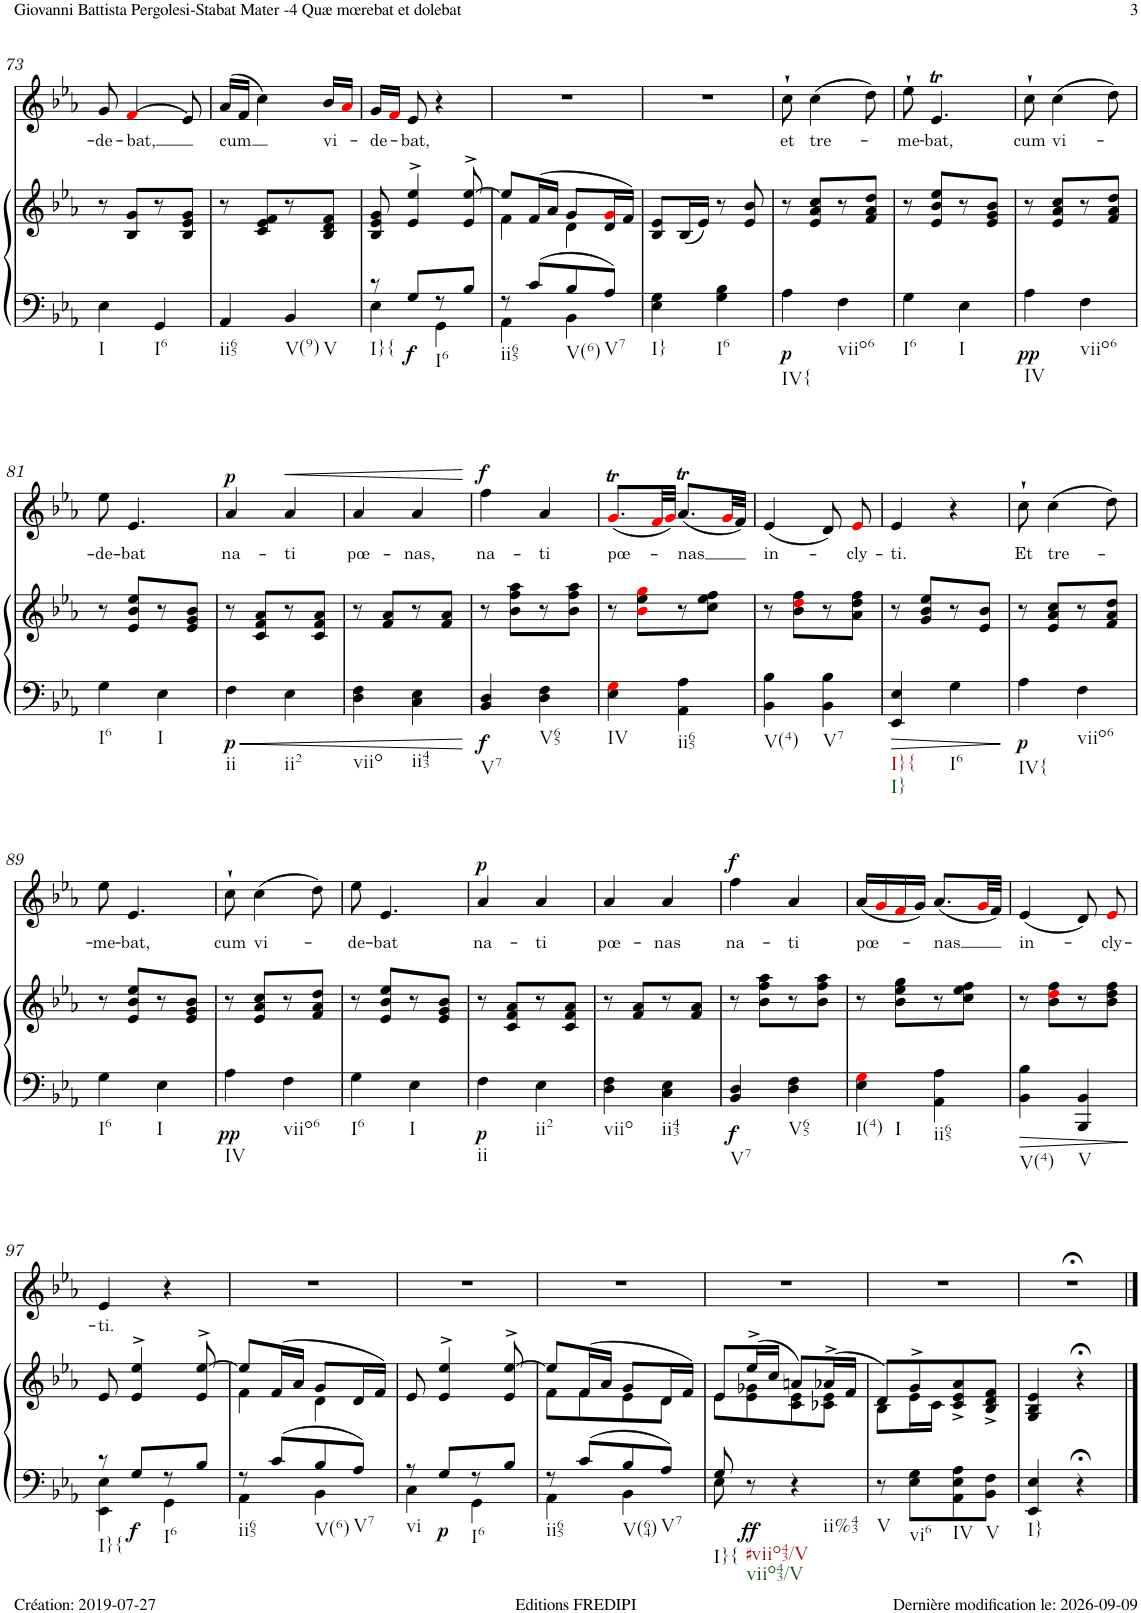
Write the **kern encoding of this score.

**kern	**kern	**dynam	**kern	**text	**dynam
*part2	*part2	*part2	*part1	*part1	*part1
*staff3	*staff2	*staff2/3	*staff1	*staff1	*staff1
*I"Violino I/II Viola Violoncello Contrabasso e organo	*	*	*I"Alto	*	*
!!LO:PB:g=z
*clefF4	*clefG2	*	*clefG2	*	*
*k[b-e-a-]	*k[b-e-a-]	*	*k[b-e-a-]	*	*
*M2/4	*M2/4	*	*M2/4	*	*
=73	=73	=73	=73	=73	=73
!LO:TX:b:t=I	!	!	!	!	!
!	!	!	!	!LO:LY:b	!
4E-\	8r	.	8g/	-de-	.
!	!	!	!	!LO:LY:b	!
.	8B-/ 8g/L	.	(>4fi/	-bat,	.
!LO:TX:b:t=I6	!	!	!	!	!
4GG/	8r	.	.	.	.
.	8B-/ 8e-/ 8g/J	.	8e-/)	.	.
=74	=74	=74	=74	=74	=74
!LO:TX:b:t=ii65	!	!	!	!	!
!	!	!	!	!LO:LY:b	!
4AA-/	8r	.	(>16a-/LL	cum	.
.	.	.	16f/JJ	.	.
.	8c/ 8e-/ 8f/L	.	4cc\)	.	.
!LO:TX:b:t=V(9)	!	!	!	!	!
!LO:TX:b:t=V	!	!	!	!	!
4BB-/	8r	.	.	.	.
!	!	!	!	!LO:LY:b	!
.	8B-/ 8d/ 8f/J	.	16b-/LL	vi-	.
.	.	.	16a-i/JJ	.	.
=75	=75	=75	=75	=75	=75
*^	*	*	*	*	*
!LO:TX:b:t=I}{	!	!	!	!	!	!
!	!	!	!	!	!LO:LY:b	!
8r	4E-\	8B-/ 8e-/ 8g/	.	16g/LL	-de-	.
.	.	.	.	16fi/JJ	.	.
!	!	!	!LO:DY:b=2	!	!LO:LY:b	!
8G/L	.	4e-/^> 4ee-/^>	f	8e-/	-bat,	.
!LO:TX:b:t=I6	!	!	!	!	!	!
8r	4GG\	.	.	4r	.	.
8B-/J	.	8e-/^> [>8ee-/^>	.	.	.	.
=76	=76	=76	=76	=76	=76	=76
*	*	*^	*	*	*	*
!LO:TX:b:t=ii65	!	!	!	!	!	!	!
8r	4AA-\	8ee-/L]	4f\	.	2r	.	.
8c/L	.	(>16f/L	.	.	.	.	.
.	.	16a-/JJ	.	.	.	.	.
!LO:TX:b:t=V(6)	!	!	!	!	!	!	!
8B-/	4BB-\	8g/L	4d\	.	.	.	.
!LO:TX:b:t=V7	!	!	!	!	!	!	!
8A-/J	.	16d/ 16gi/L	.	.	.	.	.
.	.	16f/JJ)	.	.	.	.	.
*v	*v	*	*	*	*	*	*
*	*v	*v	*	*	*	*
=77	=77	=77	=77	=77	=77
!LO:TX:b:t=I}	!	!	!	!	!
4E-\ 4G\	8B-/ 8e-/L	.	2r	.	.
.	(16B-/L	.	.	.	.
.	16e-/JJ)	.	.	.	.
!LO:TX:b:t=I6	!	!	!	!	!
4G\ 4B-\	8r	.	.	.	.
.	8e-/ 8b-/	.	.	.	.
=78	=78	=78	=78	=78	=78
!LO:TX:b:t=IV{	!	!	!	!	!
!	!	!LO:DY:b=2	!	!LO:LY:b	!
4A-\	8r	p	8cc`\	et	.
!	!	!	!	!LO:LY:b	!
.	8e-/ 8a-/ 8cc/L	.	(>4cc\	tre-	.
!LO:TX:b:t=viio6	!	!	!	!	!
4F\	8r	.	.	.	.
.	8f/ 8a-/ 8dd/J	.	8dd\)	.	.
=79	=79	=79	=79	=79	=79
!LO:TX:b:t=I6	!	!	!	!	!
!	!	!	!	!LO:LY:b	!
4G\	8r	.	8ee-`\	-me-	.
!	!	!	!	!LO:LY:b	!
.	8e-/ 8b-/ 8ee-/L	.	4.e-T/	-bat,	.
!LO:TX:b:t=I	!	!	!	!	!
4E-\	8r	.	.	.	.
.	8e-/ 8g/ 8b-/J	.	.	.	.
=80	=80	=80	=80	=80	=80
!LO:TX:b:t=IV	!	!	!	!	!
!	!	!LO:DY:b=2	!	!LO:LY:b	!
4A-\	8r	pp	8cc`\	cum	.
!	!	!	!	!LO:LY:b	!
.	8e-/ 8a-/ 8cc/L	.	(>4cc\	vi-	.
!LO:TX:b:t=viio6	!	!	!	!	!
4F\	8r	.	.	.	.
.	8f/ 8a-/ 8dd/J	.	8dd\)	.	.
!!LO:LB:g=z
=81	=81	=81	=81	=81	=81
!LO:TX:b:t=I6	!	!	!	!	!
!	!	!	!	!LO:LY:b	!
4G\	8r	.	8ee-\	-de-	.
!	!	!	!	!LO:LY:b	!
.	8e-/ 8b-/ 8ee-/L	.	4.e-/	-bat	.
!LO:TX:b:t=I	!	!	!	!	!
4E-\	8r	.	.	.	.
.	8e-/ 8g/ 8b-/J	.	.	.	.
=82	=82	=82	=82	=82	=82
!LO:TX:b:t=ii	!	!	!	!	!
!	!	!LO:DY:b=2	!	!LO:LY:b	!LO:DY:a
4F\	8r	p	4a-/	na-	p
.	8c/ 8f/ 8a-/L	.	.	.	.
!LO:TX:b:t=ii2	!	!	!	!	!
!	!	!	!	!LO:LY:b	!LO:HP:b
4E-\	8r	.	4a-/	-ti	<
.	8c/ 8f/ 8a-/J	.	.	.	.
=83	=83	=83	=83	=83	=83
!LO:TX:b:t=viio	!	!	!	!	!
!	!	!	!	!LO:LY:b	!
4D\ 4F\	8r	.	4a-/	pœ-	.
.	8f/ 8a-/L	.	.	.	.
!LO:TX:b:t=ii43	!	!	!	!	!
!	!	!	!	!LO:LY:b	!
4C\ 4E-\	8r	.	4a-/	-nas,	.
.	8f/ 8a-/J	.	.	.	.
.	.	.	.	.	[
=84	=84	=84	=84	=84	=84
!LO:TX:b:t=V7	!	!	!	!	!
!	!	!LO:DY:b=2	!	!LO:LY:b	!LO:DY:a
4BB-/ 4D/	8r	f	4ff\	na-	f
.	8b-\ 8ff\ 8aa-\L	.	.	.	.
!LO:TX:b:t=V65	!	!	!	!	!
!	!	!	!	!LO:LY:b	!
4D\ 4F\	8r	.	4a-/	-ti	.
.	8b-\ 8ff\ 8aa-\J	.	.	.	.
=85	=85	=85	=85	=85	=85
!LO:TX:b:t=IV	!	!	!	!	!
!	!	!	!	!LO:LY:b	!
4E-\ 4Gi\	8r	.	(8.gti/L	pœ-	.
.	8b-i\ 8ee-\ 8ggi\L	.	.	.	.
.	.	.	32fi/LL	.	.
.	.	.	32gi/JJJ)	.	.
!LO:TX:b:t=ii65	!	!	!	!	!
!	!	!	!	!LO:LY:b	!
4AA-\ 4A-\	8r	.	(<8.a-T/L	-nas	.
.	8cc\ 8ee-\ 8ff\J	.	.	.	.
.	.	.	32gi/LL	.	.
.	.	.	32f/JJJ)	.	.
=86	=86	=86	=86	=86	=86
!LO:TX:b:t=V(4)	!	!	!	!	!
!	!	!	!	!LO:LY:b	!
4BB-\ 4B-\	8r	.	(<4e-/	in-	.
.	8b-\ 8ddi\ 8ff\L	.	.	.	.
!LO:TX:b:t=V7	!	!	!	!	!
4BB-\ 4B-\	8r	.	8d/)	.	.
!	!	!	!	!LO:LY:b	!
.	8a-\ 8dd\ 8ff\J	.	8e-i/	-cly-	.
=87	=87	=87	=87	=87	=87
!LO:TX:b:t=I}{	!	!	!	!	!
!LO:TX:b:t=I}	!	!	!	!	!
!	!	!	!	!LO:LY:b	!
4EE-/ 4E-/	8r	.	4e-/	-ti.	.
.	8g/ 8b-/ 8ee-/L	.	.	.	.
!LO:TX:b:t=I6	!	!	!	!	!
4G\	8r	.	4r	.	.
.	8e-/ 8b-/J	.	.	.	.
=88	=88	=88	=88	=88	=88
!LO:TX:b:t=IV{	!	!	!	!	!
!	!	!LO:DY:b=2	!	!LO:LY:b	!
4A-\	8r	p	8cc`\	Et	.
!	!	!	!	!LO:LY:b	!
.	8e-/ 8a-/ 8cc/L	.	(>4cc\	tre-	.
!LO:TX:b:t=viio6	!	!	!	!	!
4F\	8r	.	.	.	.
.	8f/ 8a-/ 8dd/J	.	8dd\)	.	.
!!LO:LB:g=z
=89	=89	=89	=89	=89	=89
!LO:TX:b:t=I6	!	!	!	!	!
!	!	!	!	!LO:LY:b	!
4G\	8r	.	8ee-\	-me-	.
!	!	!	!	!LO:LY:b	!
.	8e-/ 8b-/ 8ee-/L	.	4.e-/	-bat,	.
!LO:TX:b:t=I	!	!	!	!	!
4E-\	8r	.	.	.	.
.	8e-/ 8g/ 8b-/J	.	.	.	.
=90	=90	=90	=90	=90	=90
!LO:TX:b:t=IV	!	!	!	!	!
!	!	!LO:DY:b=2	!	!LO:LY:b	!
4A-\	8r	pp	8cc`\	cum	.
!	!	!	!	!LO:LY:b	!
.	8e-/ 8a-/ 8cc/L	.	(>4cc\	vi-	.
!LO:TX:b:t=viio6	!	!	!	!	!
4F\	8r	.	.	.	.
.	8f/ 8a-/ 8dd/J	.	8dd\)	.	.
=91	=91	=91	=91	=91	=91
!LO:TX:b:t=I6	!	!	!	!	!
!	!	!	!	!LO:LY:b	!
4G\	8r	.	8ee-\	-de-	.
!	!	!	!	!LO:LY:b	!
.	8e-/ 8b-/ 8ee-/L	.	4.e-/	-bat	.
!LO:TX:b:t=I	!	!	!	!	!
4E-\	8r	.	.	.	.
.	8e-/ 8g/ 8b-/J	.	.	.	.
=92	=92	=92	=92	=92	=92
!LO:TX:b:t=ii	!	!	!	!	!
!	!	!LO:DY:b=2	!	!LO:LY:b	!LO:DY:a
4F\	8r	p	4a-/	na-	p
.	8c/ 8f/ 8a-/L	.	.	.	.
!LO:TX:b:t=ii2	!	!	!	!	!
!	!	!	!	!LO:LY:b	!
4E-\	8r	.	4a-/	-ti	.
.	8c/ 8f/ 8a-/J	.	.	.	.
=93	=93	=93	=93	=93	=93
!LO:TX:b:t=viio	!	!	!	!	!
!	!	!	!	!LO:LY:b	!
4D\ 4F\	8r	.	4a-/	pœ-	.
.	8f/ 8a-/L	.	.	.	.
!LO:TX:b:t=ii43	!	!	!	!	!
!	!	!	!	!LO:LY:b	!
4C\ 4E-\	8r	.	4a-/	-nas	.
.	8f/ 8a-/J	.	.	.	.
=94	=94	=94	=94	=94	=94
!LO:TX:b:t=V7	!	!	!	!	!
!	!	!LO:DY:b=2	!	!LO:LY:b	!LO:DY:a
4BB-/ 4D/	8r	f	4ff\	na-	f
.	8b-\ 8ff\ 8aa-\L	.	.	.	.
!LO:TX:b:t=V65	!	!	!	!	!
!	!	!	!	!LO:LY:b	!
4D\ 4F\	8r	.	4a-/	-ti	.
.	8b-\ 8ff\ 8aa-\J	.	.	.	.
=95	=95	=95	=95	=95	=95
!LO:TX:b:t=I(4)	!	!	!	!	!
!LO:TX:b:t=I	!	!	!	!	!
!	!	!	!	!LO:LY:b	!
4E-\ 4Gi\	8r	.	(<16a-/LL	pœ-	.
.	.	.	16gi/	.	.
.	8b-\ 8ee-\ 8gg\L	.	16fi/	.	.
.	.	.	16g/JJ)	.	.
!LO:TX:b:t=ii65	!	!	!	!	!
!	!	!	!	!LO:LY:b	!
4AA-\ 4A-\	8r	.	(<8.a-/L	-nas	.
.	8cc\ 8ee-\ 8ff\J	.	.	.	.
.	.	.	32gi/LL	.	.
.	.	.	32f/JJJ)	.	.
=96	=96	=96	=96	=96	=96
!LO:TX:b:t=V(4)	!	!	!	!	!
!	!	!	!	!LO:LY:b	!
4BB-\ 4B-\	8r	.	(<4e-/	in-	.
.	8b-\ 8ddi\ 8ff\L	.	.	.	.
!LO:TX:b:t=V	!	!	!	!	!
4BBB-/ 4BB-/	8r	.	8d/)	.	.
!	!	!	!	!LO:LY:b	!
.	8b-\ 8dd\ 8ff\J	.	8e-i/	-cly-	.
!!LO:LB:g=z
=97	=97	=97	=97	=97	=97
*^	*	*	*	*	*
!LO:TX:b:t=I}{	!	!	!	!	!	!
!	!	!	!	!	!LO:LY:b	!
8r	4EE-\ 4E-\	8e-/	.	4e-/	-ti.	.
!	!	!	!LO:DY:b=2	!	!	!
8G/L	.	4e-/^> 4ee-/^>	f	.	.	.
!LO:TX:b:t=I6	!	!	!	!	!	!
8r	4GG\	.	.	4r	.	.
8B-/J	.	8e-/^> [>8ee-/^>	.	.	.	.
=98	=98	=98	=98	=98	=98	=98
*	*	*^	*	*	*	*
!LO:TX:b:t=ii65	!	!	!	!	!	!	!
8r	4AA-\	8ee-/L]	4f\	.	2r	.	.
8c/L	.	(>16f/L	.	.	.	.	.
.	.	16a-/JJ	.	.	.	.	.
!LO:TX:b:t=V(6)	!	!	!	!	!	!	!
8B-/	4BB-\	8g/L	4d\	.	.	.	.
!LO:TX:b:t=V7	!	!	!	!	!	!	!
8A-/J	.	16d/L	.	.	.	.	.
.	.	16f/JJ)	.	.	.	.	.
*	*	*v	*v	*	*	*	*
=99	=99	=99	=99	=99	=99	=99
!LO:TX:b:t=vi	!	!	!	!	!	!
8r	4C\	8e-/	.	2r	.	.
!	!	!	!LO:DY:b=2	!	!	!
8G/L	.	4e-/^> 4ee-/^>	p	.	.	.
!LO:TX:b:t=I6	!	!	!	!	!	!
8r	4GG\	.	.	.	.	.
8B-/J	.	8e-/^> [>8ee-/^>	.	.	.	.
=100	=100	=100	=100	=100	=100	=100
*	*	*^	*	*	*	*
!LO:TX:b:t=ii65	!	!	!	!	!	!	!
8r	4AA-\	8ee-/L]	8f\L	.	2r	.	.
8c/L	.	(>16f/L	8f\	.	.	.	.
.	.	16a-/JJ	.	.	.	.	.
!LO:TX:b:t=V(64)	!	!	!	!	!	!	!
8B-/	4BB-\	8g/L	8e-\	.	.	.	.
!LO:TX:b:t=V7	!	!	!	!	!	!	!
8A-/J	.	16d/L	8d\J	.	.	.	.
.	.	16f/JJ)	.	.	.	.	.
=101	=101	=101	=101	=101	=101	=101	=101
!LO:TX:b:t=I}{	!	!	!	!	!	!	!
8G/	8E-\	8e-/L	8e-\L	.	2r	.	.
!LO:TX:b:t=#viio43/V	!	!	!	!	!	!	!
!LO:TX:b:t=viio43/V	!	!	!	!	!	!	!
!	!	!	!	!LO:DY:b=2	!	!	!
8r	4.ryy	(>16ee-^/L	8e-\ 8g-X\	ff	.	.	.
.	.	16cc/JJ	.	.	.	.	.
!LO:TX:b:t=ii%43	!	!	!	!	!	!	!
4r	.	8an/L)	8c\ 8e-\	.	.	.	.
.	.	(16a-X^/L	8c-X\ 8e-\J	.	.	.	.
.	.	16f/JJ	.	.	.	.	.
*v	*v	*	*	*	*	*	*
=102	=102	=102	=102	=102	=102	=102
!LO:TX:b:t=V	!	!	!	!	!	!
8r	8d/L)	8B-\L	.	2r	.	.
!LO:TX:b:t=vi6	!	!	!	!	!	!
8E-\ 8G\L	8g^/	16e-\L	.	.	.	.
.	.	16c\JJ	.	.	.	.
!LO:TX:b:t=IV	!	!	!	!	!	!
8AA-\ 8E-\ 8A-\	8c/^ 8e-/^ 8a-/^	4ryy	.	.	.	.
!LO:TX:b:t=V	!	!	!	!	!	!
8BB-\ 8F\J	8B-/^ 8d/^ 8f/^J	.	.	.	.	.
*	*v	*v	*	*	*	*
=103	=103	=103	=103	=103	=103
!LO:TX:b:t=I}	!	!	!	!	!
4EE-/ 4E-/	4G/ 4B-/ 4e-/	.	2r;<	.	.
4r;<	4r;<	.	.	.	.
==	==	==	==	==	==
*-	*-	*-	*-	*-	*-
